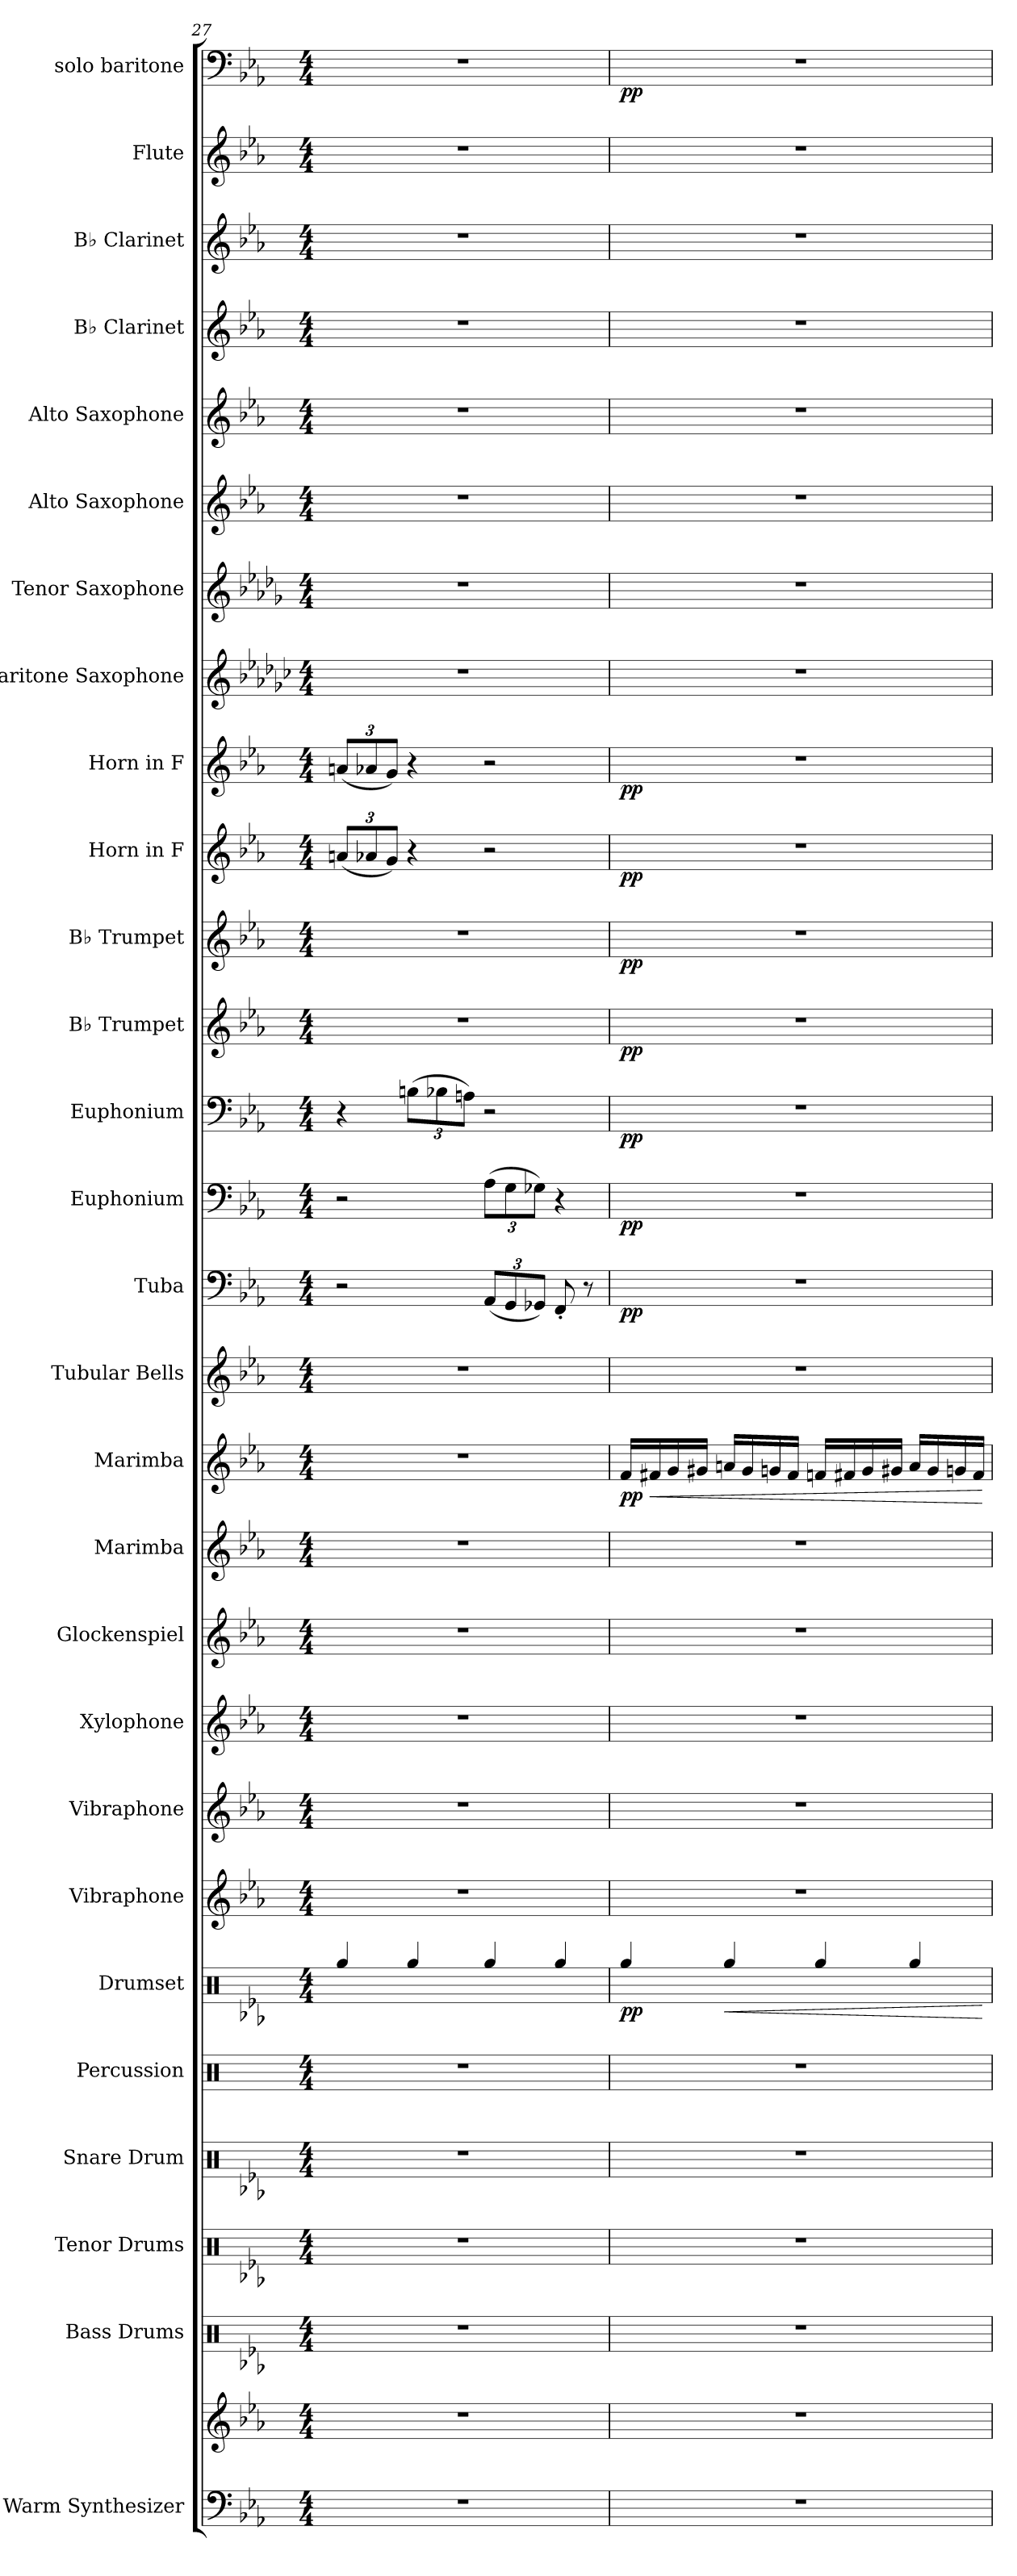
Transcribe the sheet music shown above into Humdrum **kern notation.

**kern	**kern	**kern	**kern	**kern	**kern	**kern	**dynam	**kern	**kern	**kern	**kern	**kern	**kern	**dynam	**kern	**kern	**dynam	**kern	**dynam	**kern	**dynam	**kern	**dynam	**kern	**dynam	**kern	**dynam	**kern	**dynam	**kern	**kern	**kern	**kern	**kern	**kern	**kern	**kern	**dynam
*part28	*part28	*part27	*part26	*part25	*part24	*part23	*part23	*part22	*part21	*part20	*part19	*part18	*part17	*part17	*part16	*part15	*part15	*part14	*part14	*part13	*part13	*part12	*part12	*part11	*part11	*part10	*part10	*part9	*part9	*part8	*part7	*part6	*part5	*part4	*part3	*part2	*part1	*part1
*staff29	*staff28	*staff27	*staff26	*staff25	*staff24	*staff23	*staff23	*staff22	*staff21	*staff20	*staff19	*staff18	*staff17	*staff17	*staff16	*staff15	*staff15	*staff14	*staff14	*staff13	*staff13	*staff12	*staff12	*staff11	*staff11	*staff10	*staff10	*staff9	*staff9	*staff8	*staff7	*staff6	*staff5	*staff4	*staff3	*staff2	*staff1	*staff1
*I"Warm Synthesizer	*	*I"Bass Drums	*I"Tenor Drums	*I"Snare Drum	*I"Percussion	*I"Drumset	*	*I"Vibraphone	*I"Vibraphone	*I"Xylophone	*I"Glockenspiel	*I"Marimba	*I"Marimba	*	*I"Tubular Bells	*I"Tuba	*	*I"Euphonium	*	*I"Euphonium	*	*I"B♭ Trumpet	*	*I"B♭ Trumpet	*	*I"Horn in F	*	*I"Horn in F	*	*I"Baritone Saxophone	*I"Tenor Saxophone	*I"Alto Saxophone	*I"Alto Saxophone	*I"B♭ Clarinet	*I"B♭ Clarinet	*I"Flute	*I"solo baritone	*
*I'Synth.	*	*I'B.D.	*I'T.D.	*I'S.D.	*I'Perc.	*I'Drs.	*	*I'Vib.	*I'Vib.	*I'Xyl.	*I'Glk.	*I'Mrm.	*I'Mrm.	*	*I'Tu. Be.	*I'Tba.	*	*I'Euph.	*	*I'Euph.	*	*I'B♭ Tpt.	*	*I'B♭ Tpt.	*	*	*	*	*	*I'Bar. Sax.	*I'T. Sax.	*I'A. Sax.	*I'A. Sax.	*I'B♭ Cl.	*I'B♭ Cl.	*I'Fl.	*	*
*clefF4	*clefG2	*clefX	*clefX	*clefX	*clefX	*clefX	*	*clefG2	*clefG2	*clefG2	*clefG2	*clefG2	*clefG2	*	*clefG2	*clefF4	*	*clefF4	*	*clefF4	*	*clefG2	*	*clefG2	*	*clefG2	*	*clefG2	*	*clefG2	*clefG2	*clefG2	*clefG2	*clefG2	*clefG2	*clefG2	*clefF4	*
*	*	*	*	*	*	*	*	*	*	*ITrd-7c-12	*ITrd-14c-24	*	*	*	*	*	*	*	*	*	*	*ITrd1c2	*	*ITrd1c2	*	*ITrd4c7	*	*ITrd4c7	*	*ITrd12c21	*ITrd8c14	*ITrd5c9	*ITrd5c9	*ITrd1c2	*ITrd1c2	*	*	*
*k[b-e-a-]	*k[b-e-a-]	*k[b-e-a-]	*k[b-e-a-]	*k[b-e-a-]	*k[]	*k[b-e-a-]	*	*k[b-e-a-]	*k[b-e-a-]	*k[b-e-a-]	*k[b-e-a-]	*k[b-e-a-]	*k[b-e-a-]	*	*k[b-e-a-]	*k[b-e-a-]	*	*k[b-e-a-]	*	*k[b-e-a-]	*	*k[b-e-a-d-g-]	*	*k[b-e-a-d-g-]	*	*k[b-e-a-d-]	*	*k[b-e-a-d-]	*	*k[b-e-a-d-g-c-]	*k[b-e-a-d-g-]	*k[b-e-a-d-g-c-]	*k[b-e-a-d-g-c-]	*k[b-e-a-d-g-]	*k[b-e-a-d-g-]	*k[b-e-a-]	*k[b-e-a-]	*
*M4/4	*M4/4	*M4/4	*M4/4	*M4/4	*M4/4	*M4/4	*	*M4/4	*M4/4	*M4/4	*M4/4	*M4/4	*M4/4	*	*M4/4	*M4/4	*	*M4/4	*	*M4/4	*	*M4/4	*	*M4/4	*	*M4/4	*	*M4/4	*	*M4/4	*M4/4	*M4/4	*M4/4	*M4/4	*M4/4	*M4/4	*M4/4	*
*	*	*	*	*	*	*	*	*	*	*	*	*	*	*	*	*	*	*	*	*	*	*	*	*	*	*Xbrackettup	*	*Xbrackettup	*	*	*	*	*	*	*	*	*	*
=27	=27	=27	=27	=27	=27	=27	=27	=27	=27	=27	=27	=27	=27	=27	=27	=27	=27	=27	=27	=27	=27	=27	=27	=27	=27	=27	=27	=27	=27	=27	=27	=27	=27	=27	=27	=27	=27	=27
1r	1r	1r	1r	1r	1r	4Rgg/	.	1r	1r	1r	1r	1r	1r	.	1r	2r	.	2r	.	4r	.	1r	.	1r	.	(<12dn/L	.	(<12dn/L	.	1r	1r	1r	1r	1r	1r	1r	1r	.
.	.	.	.	.	.	.	.	.	.	.	.	.	.	.	.	.	.	.	.	.	.	.	.	.	.	12d-X/	.	12d-X/	.	.	.	.	.	.	.	.	.	.
.	.	.	.	.	.	.	.	.	.	.	.	.	.	.	.	.	.	.	.	.	.	.	.	.	.	12c/J)	.	12c/J)	.	.	.	.	.	.	.	.	.	.
*	*	*	*	*	*	*	*	*	*	*	*	*	*	*	*	*	*	*	*	*Xbrackettup	*	*	*	*	*	*	*	*	*	*	*	*	*	*	*	*	*	*
.	.	.	.	.	.	4Rgg/	.	.	.	.	.	.	.	.	.	.	.	.	.	(>12Bn\L	.	.	.	.	.	4r	.	4r	.	.	.	.	.	.	.	.	.	.
.	.	.	.	.	.	.	.	.	.	.	.	.	.	.	.	.	.	.	.	12B-X\	.	.	.	.	.	.	.	.	.	.	.	.	.	.	.	.	.	.
.	.	.	.	.	.	.	.	.	.	.	.	.	.	.	.	.	.	.	.	12An\J)	.	.	.	.	.	.	.	.	.	.	.	.	.	.	.	.	.	.
*	*	*	*	*	*	*	*	*	*	*	*	*	*	*	*	*Xbrackettup	*	*Xbrackettup	*	*	*	*	*	*	*	*	*	*	*	*	*	*	*	*	*	*	*	*
.	.	.	.	.	.	4Rgg/	.	.	.	.	.	.	.	.	.	(<12AA-/L	.	(>12A-\L	.	2r	.	.	.	.	.	2r	.	2r	.	.	.	.	.	.	.	.	.	.
.	.	.	.	.	.	.	.	.	.	.	.	.	.	.	.	12GG/	.	12G\	.	.	.	.	.	.	.	.	.	.	.	.	.	.	.	.	.	.	.	.
.	.	.	.	.	.	.	.	.	.	.	.	.	.	.	.	12GG-X/J)	.	12G-X\J)	.	.	.	.	.	.	.	.	.	.	.	.	.	.	.	.	.	.	.	.
.	.	.	.	.	.	4Rgg/	.	.	.	.	.	.	.	.	.	8FF'/	.	4r	.	.	.	.	.	.	.	.	.	.	.	.	.	.	.	.	.	.	.	.
.	.	.	.	.	.	.	.	.	.	.	.	.	.	.	.	8r	.	.	.	.	.	.	.	.	.	.	.	.	.	.	.	.	.	.	.	.	.	.
=28	=28	=28	=28	=28	=28	=28	=28	=28	=28	=28	=28	=28	=28	=28	=28	=28	=28	=28	=28	=28	=28	=28	=28	=28	=28	=28	=28	=28	=28	=28	=28	=28	=28	=28	=28	=28	=28	=28
!	!	!	!	!	!	!	!LO:DY:b	!	!	!	!	!	!	!LO:DY:b	!	!	!LO:DY:b	!	!LO:DY:b	!	!LO:DY:b	!	!LO:DY:b	!	!LO:DY:b	!	!LO:DY:b	!	!LO:DY:b	!	!	!	!	!	!	!	!	!LO:DY:b
1r	1r	1r	1r	1r	1r	4Rgg/	pp	1r	1r	1r	1r	1r	16f/LL	pp	1r	1r	pp	1r	pp	1r	pp	1r	pp	1r	pp	1r	pp	1r	pp	1r	1r	1r	1r	1r	1r	1r	1r	pp
!	!	!	!	!	!	!	!	!	!	!	!	!	!	!LO:HP:b	!	!	!	!	!	!	!	!	!	!	!	!	!	!	!	!	!	!	!	!	!	!	!	!
.	.	.	.	.	.	.	.	.	.	.	.	.	16f#X/	<	.	.	.	.	.	.	.	.	.	.	.	.	.	.	.	.	.	.	.	.	.	.	.	.
.	.	.	.	.	.	.	.	.	.	.	.	.	16g/	.	.	.	.	.	.	.	.	.	.	.	.	.	.	.	.	.	.	.	.	.	.	.	.	.
.	.	.	.	.	.	.	.	.	.	.	.	.	16g#X/JJ	.	.	.	.	.	.	.	.	.	.	.	.	.	.	.	.	.	.	.	.	.	.	.	.	.
!	!	!	!	!	!	!	!LO:HP:b	!	!	!	!	!	!	!	!	!	!	!	!	!	!	!	!	!	!	!	!	!	!	!	!	!	!	!	!	!	!	!
.	.	.	.	.	.	4Rgg/	<	.	.	.	.	.	16an/LL	.	.	.	.	.	.	.	.	.	.	.	.	.	.	.	.	.	.	.	.	.	.	.	.	.
.	.	.	.	.	.	.	.	.	.	.	.	.	16g#/	.	.	.	.	.	.	.	.	.	.	.	.	.	.	.	.	.	.	.	.	.	.	.	.	.
.	.	.	.	.	.	.	.	.	.	.	.	.	16gn/	.	.	.	.	.	.	.	.	.	.	.	.	.	.	.	.	.	.	.	.	.	.	.	.	.
.	.	.	.	.	.	.	.	.	.	.	.	.	16f#/JJ	.	.	.	.	.	.	.	.	.	.	.	.	.	.	.	.	.	.	.	.	.	.	.	.	.
.	.	.	.	.	.	4Rgg/	.	.	.	.	.	.	16fn/LL	.	.	.	.	.	.	.	.	.	.	.	.	.	.	.	.	.	.	.	.	.	.	.	.	.
.	.	.	.	.	.	.	.	.	.	.	.	.	16f#X/	.	.	.	.	.	.	.	.	.	.	.	.	.	.	.	.	.	.	.	.	.	.	.	.	.
.	.	.	.	.	.	.	.	.	.	.	.	.	16g/	.	.	.	.	.	.	.	.	.	.	.	.	.	.	.	.	.	.	.	.	.	.	.	.	.
.	.	.	.	.	.	.	.	.	.	.	.	.	16g#X/JJ	.	.	.	.	.	.	.	.	.	.	.	.	.	.	.	.	.	.	.	.	.	.	.	.	.
.	.	.	.	.	.	4Rgg/	.	.	.	.	.	.	16a/LL	.	.	.	.	.	.	.	.	.	.	.	.	.	.	.	.	.	.	.	.	.	.	.	.	.
.	.	.	.	.	.	.	.	.	.	.	.	.	16g#/	.	.	.	.	.	.	.	.	.	.	.	.	.	.	.	.	.	.	.	.	.	.	.	.	.
.	.	.	.	.	.	.	.	.	.	.	.	.	16gn/	.	.	.	.	.	.	.	.	.	.	.	.	.	.	.	.	.	.	.	.	.	.	.	.	.
.	.	.	.	.	.	.	.	.	.	.	.	.	16f#/JJ	.	.	.	.	.	.	.	.	.	.	.	.	.	.	.	.	.	.	.	.	.	.	.	.	.
.	.	.	.	.	.	.	[	.	.	.	.	.	.	[	.	.	.	.	.	.	.	.	.	.	.	.	.	.	.	.	.	.	.	.	.	.	.	.
=	=	=	=	=	=	=	=	=	=	=	=	=	=	=	=	=	=	=	=	=	=	=	=	=	=	=	=	=	=	=	=	=	=	=	=	=	=	=
*-	*-	*-	*-	*-	*-	*-	*-	*-	*-	*-	*-	*-	*-	*-	*-	*-	*-	*-	*-	*-	*-	*-	*-	*-	*-	*-	*-	*-	*-	*-	*-	*-	*-	*-	*-	*-	*-	*-
